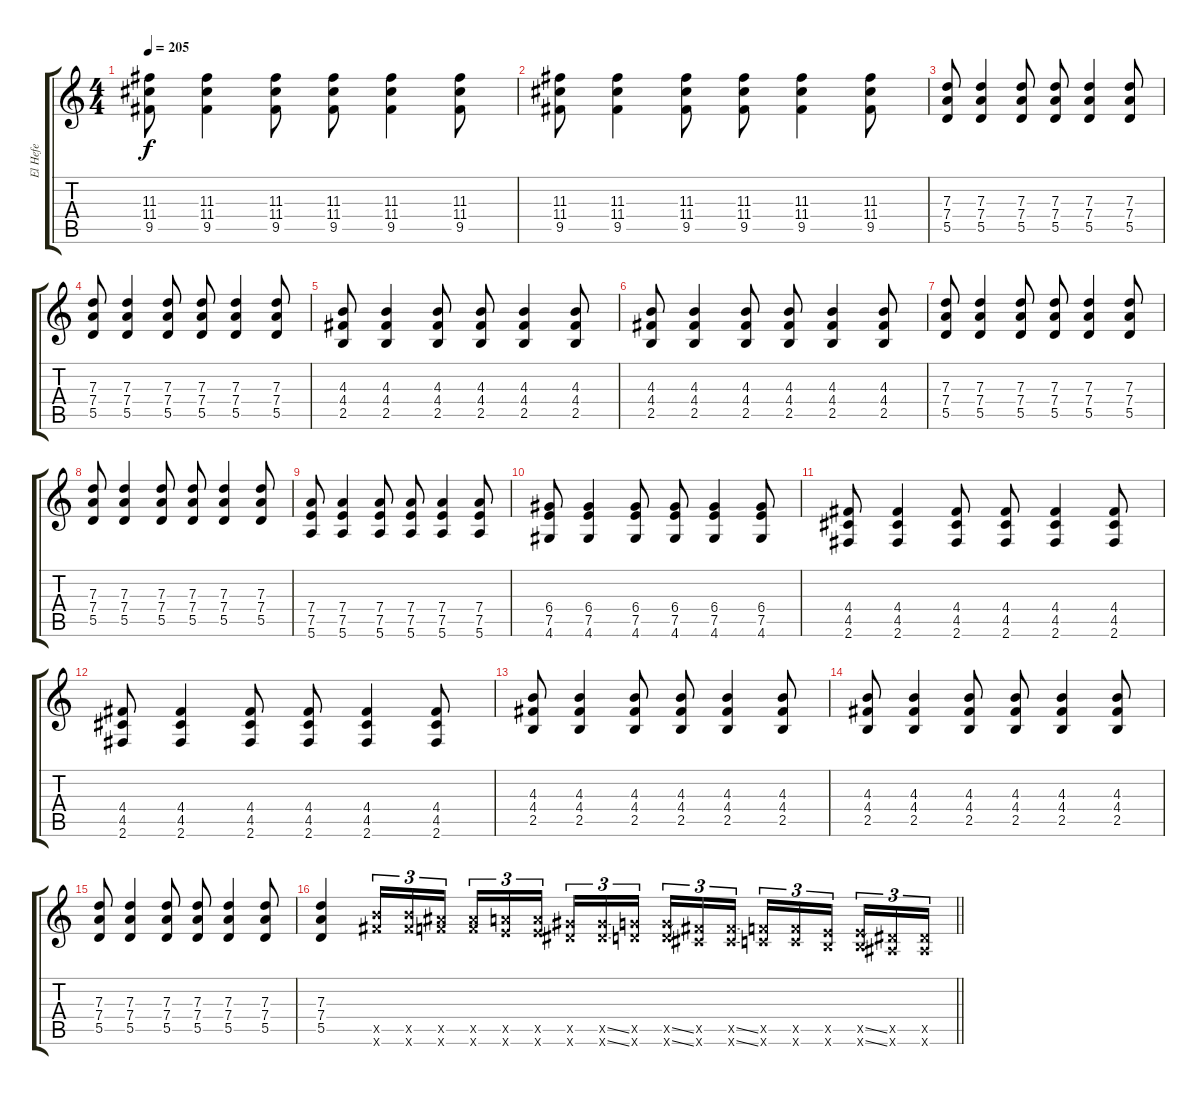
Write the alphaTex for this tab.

\track ("El Hefe" "El Hefe") {instrument overdrivenguitar}
\staff {score tabs}
\tuning (E4 B3 G3 D3 A2 E2) {hide}
\ts (4 4)
\tempo 205
\clef g2
\ks c
(11.3 11.4 9.5).8{dy f} (11.3 11.4 9.5).4 (11.3 11.4 9.5).8 (11.3 11.4 9.5).8 (11.3 11.4 9.5).4 (11.3 11.4 9.5).8 |
(11.3 11.4 9.5).8 (11.3 11.4 9.5).4 (11.3 11.4 9.5).8 (11.3 11.4 9.5).8 (11.3 11.4 9.5).4 (11.3 11.4 9.5).8 |
(7.3 7.4 5.5).8 (7.3 7.4 5.5).4 (7.3 7.4 5.5).8 (7.3 7.4 5.5).8 (7.3 7.4 5.5).4 (7.3 7.4 5.5).8 |
(7.3 7.4 5.5).8 (7.3 7.4 5.5).4 (7.3 7.4 5.5).8 (7.3 7.4 5.5).8 (7.3 7.4 5.5).4 (7.3 7.4 5.5).8 |
(4.3 4.4 2.5).8 (4.3 4.4 2.5).4 (4.3 4.4 2.5).8 (4.3 4.4 2.5).8 (4.3 4.4 2.5).4 (4.3 4.4 2.5).8 |
(4.3 4.4 2.5).8 (4.3 4.4 2.5).4 (4.3 4.4 2.5).8 (4.3 4.4 2.5).8 (4.3 4.4 2.5).4 (4.3 4.4 2.5).8 |
(7.3 7.4 5.5).8 (7.3 7.4 5.5).4 (7.3 7.4 5.5).8 (7.3 7.4 5.5).8 (7.3 7.4 5.5).4 (7.3 7.4 5.5).8 |
(7.3 7.4 5.5).8 (7.3 7.4 5.5).4 (7.3 7.4 5.5).8 (7.3 7.4 5.5).8 (7.3 7.4 5.5).4 (7.3 7.4 5.5).8 |
(7.4 7.5 5.6).8 (7.4 7.5 5.6).4 (7.4 7.5 5.6).8 (7.4 7.5 5.6).8 (7.4 7.5 5.6).4 (7.4 7.5 5.6).8 |
(6.4 7.5 4.6).8 (6.4 7.5 4.6).4 (6.4 7.5 4.6).8 (6.4 7.5 4.6).8 (6.4 7.5 4.6).4 (6.4 7.5 4.6).8 |
(4.4 4.5 2.6).8 (4.4 4.5 2.6).4 (4.4 4.5 2.6).8 (4.4 4.5 2.6).8 (4.4 4.5 2.6).4 (4.4 4.5 2.6).8 |
(4.4 4.5 2.6).8 (4.4 4.5 2.6).4 (4.4 4.5 2.6).8 (4.4 4.5 2.6).8 (4.4 4.5 2.6).4 (4.4 4.5 2.6).8 |
(4.3 4.4 2.5).8 (4.3 4.4 2.5).4 (4.3 4.4 2.5).8 (4.3 4.4 2.5).8 (4.3 4.4 2.5).4 (4.3 4.4 2.5).8 |
(4.3 4.4 2.5).8 (4.3 4.4 2.5).4 (4.3 4.4 2.5).8 (4.3 4.4 2.5).8 (4.3 4.4 2.5).4 (4.3 4.4 2.5).8 |
(7.3 7.4 5.5).8 (7.3 7.4 5.5).4 (7.3 7.4 5.5).8 (7.3 7.4 5.5).8 (7.3 7.4 5.5).4 (7.3 7.4 5.5).8 |
\barLineRight lightlight
(7.3 7.4 5.5).4 (14.5{x} 14.6{x}).16{tu (3 2)} (14.5{x} 14.6{x}).16{tu (3 2)} (13.5{x} 13.6{x}).16{tu (3 2) beam splitsecondary} (13.5{x} 13.6{x}).16{tu (3 2)} (12.5{x} 12.6{x}).16{tu (3 2)} (12.5{x} 12.6{x}).16{tu (3 2)} (11.5{x} 11.6{x}).16{tu (3 2)} (11.5{ss x} 11.6{ss x}).16{tu (3 2)} (10.5{x} 10.6{x}).16{tu (3 2) beam splitsecondary} (10.5{ss x} 10.6{ss x}).16{tu (3 2)} (9.5{x} 9.6{x}).16{tu (3 2)} (9.5{ss x} 9.6{ss x}).16{tu (3 2)} (8.5{x} 8.6{x}).16{tu (3 2)} (8.5{x} 8.6{x}).16{tu (3 2)} (7.5{x} 7.6{x}).16{tu (3 2) beam splitsecondary} (7.5{ss x} 7.6{ss x}).16{tu (3 2)} (6.5{x} 6.6{x}).16{tu (3 2)} (6.5{x} 6.6{x}).16{tu (3 2)}
